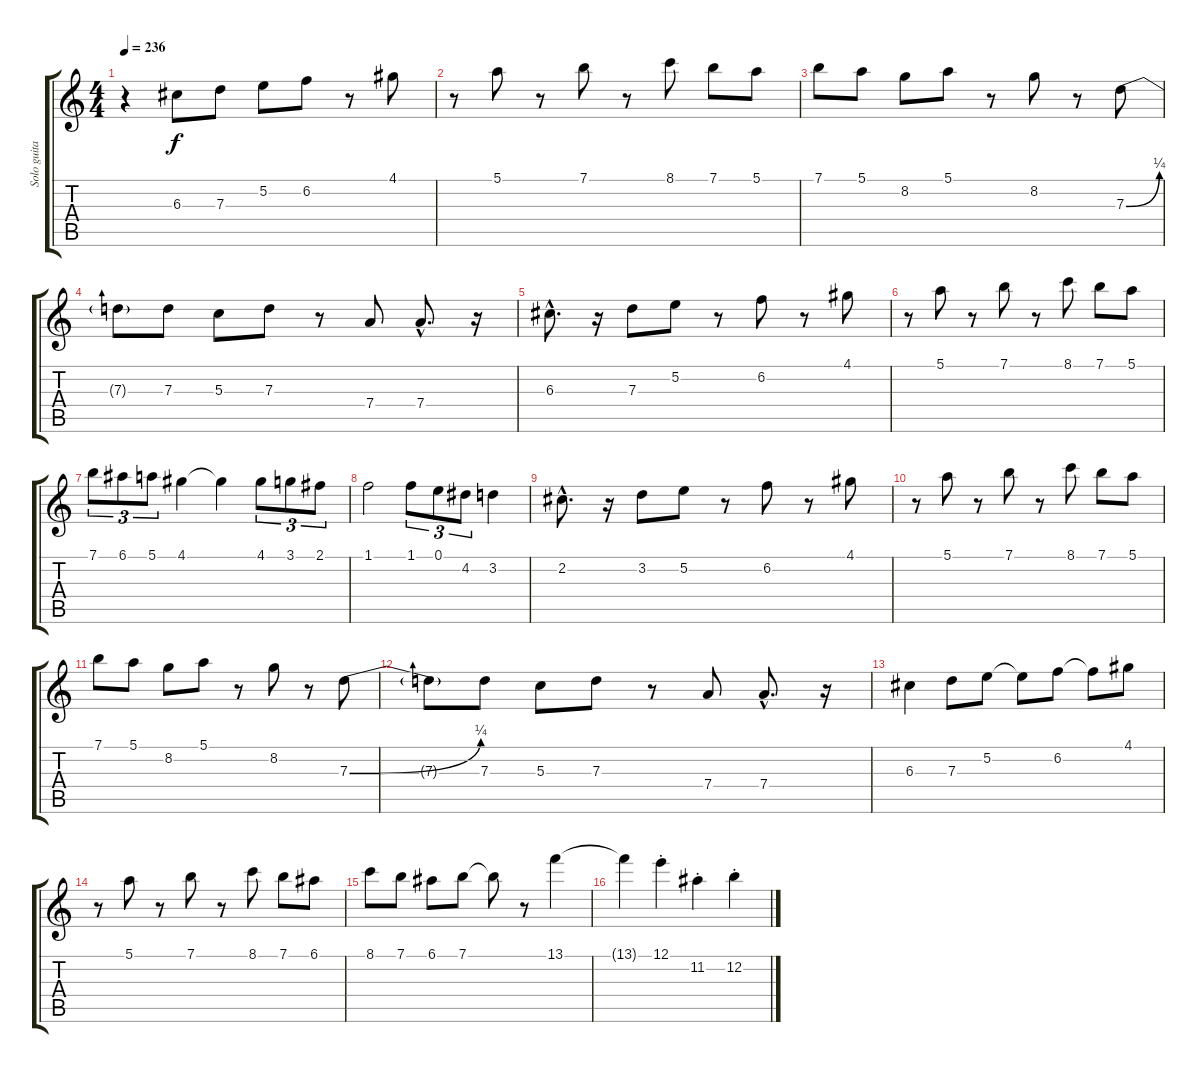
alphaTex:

\track ("Solo guitar" "Solo guita") {instrument acousticguitarsteel}
\staff {score tabs}
\tuning (E4 B3 G3 D3 A2 E2) {hide}
\ts (4 4)
\tempo 236
\clef g2
\ks c
r.4{dy f} 6.3.8 7.3.8 5.2.8 6.2.8 r.8 4.1.8 |
r.8 5.1.8 r.8 7.1.8 r.8 8.1.8 7.1.8 5.1.8 |
7.1.8 5.1.8 8.2.8 5.1.8 r.8 8.2.8 r.8 7.3{be (bend 0 0 60 1)}.8 |
7.3{t}.8 7.3.8 5.3.8 7.3.8 r.8 7.4.8 7.4{hac}.8{d} r.16 |
6.3{hac}.8{d} r.16 7.3.8 5.2.8 r.8 6.2.8 r.8 4.1.8 |
r.8 5.1.8 r.8 7.1.8 r.8 8.1.8 7.1.8 5.1.8 |
7.1.8{tu (3 2)} 6.1.8{tu (3 2)} 5.1.8{tu (3 2)} 4.1.4 4.1{t}.4 4.1.8{tu (3 2)} 3.1.8{tu (3 2)} 2.1.8{tu (3 2)} |
1.1.2 1.1.8{tu (3 2)} 0.1.8{tu (3 2)} 4.2.8{tu (3 2)} 3.2.4 |
2.2{hac}.8{d} r.16 3.2.8 5.2.8 r.8 6.2.8 r.8 4.1.8 |
r.8 5.1.8 r.8 7.1.8 r.8 8.1.8 7.1.8 5.1.8 |
7.1.8 5.1.8 8.2.8 5.1.8 r.8 8.2.8 r.8 7.3{be (bend 0 0 60 1)}.8 |
7.3{t}.8 7.3.8 5.3.8 7.3.8 r.8 7.4.8 7.4{hac}.8{d} r.16 |
6.3.4 7.3.8 5.2.8 5.2{t}.8 6.2.8 6.2{t}.8 4.1.8 |
r.8 5.1.8 r.8 7.1.8 r.8 8.1.8 7.1.8 6.1.8 |
8.1.8 7.1.8 6.1.8 7.1.8 7.1{t}.8 r.8 13.1.4 |
13.1{t}.4 12.1{st}.4 11.2{st}.4 12.2{st}.4
